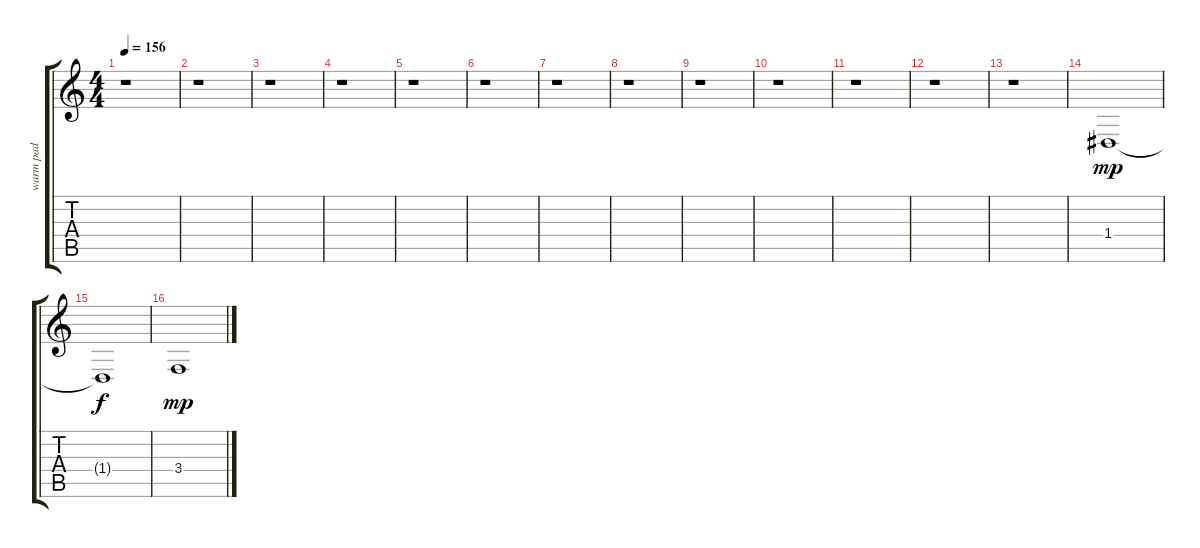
\track ("warm pad" "warm pad") {instrument pad2warm}
\staff {score tabs}
\tuning (E4 B3 G3 D3 A2 E2) {hide}
\ts (4 4)
\tempo 156
\clef g2
\ks c
r.1{dy mp} |
r.1 |
r.1 |
r.1 |
r.1 |
r.1 |
r.1 |
r.1 |
r.1 |
r.1 |
r.1 |
r.1 |
r.1 |
1.4.1 |
1.4{t}.1{dy f} |
3.4.1{dy mp}
